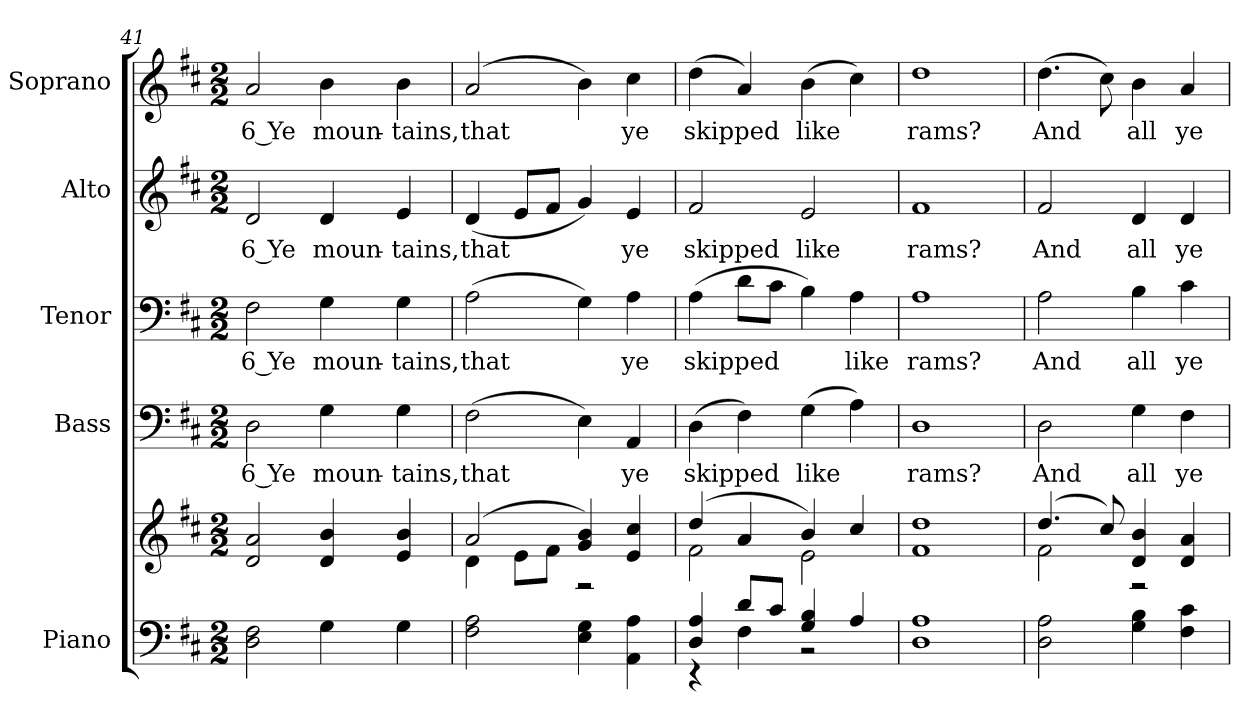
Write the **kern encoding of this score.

**kern	**kern	**kern	**text	**kern	**text	**kern	**text	**kern	**text
*part5	*part5	*part4	*part4	*part3	*part3	*part2	*part2	*part1	*part1
*staff6	*staff5	*staff4	*staff4	*staff3	*staff3	*staff2	*staff2	*staff1	*staff1
*I"Piano	*	*I"Bass	*	*I"Tenor	*	*I"Alto	*	*I"Soprano	*
*I'Pno.	*	*I'B.	*	*I'T.	*	*I'A.	*	*I'S.	*
!!LO:PB:g=z
*clefF4	*clefG2	*clefF4	*	*clefF4	*	*clefG2	*	*clefG2	*
*k[f#c#]	*k[f#c#]	*k[f#c#]	*	*k[f#c#]	*	*k[f#c#]	*	*k[f#c#]	*
*D:	*D:	*D:	*	*D:	*	*D:	*	*D:	*
*M2/2	*M2/2	*M2/2	*	*M2/2	*	*M2/2	*	*M2/2	*
=41	=41	=41	=41	=41	=41	=41	=41	=41	=41
!	!	!	!LO:LY:b:color=#000000	!	!	!	!	!	!
!	!	!	!	!	!LO:LY:b:color=#000000	!	!	!	!
!	!	!	!	!	!	!	!LO:LY:b:color=#000000	!	!
!	!	!	!	!	!	!	!	!	!LO:LY:b:color=#000000
2Di\ 2F#i	2di/ 2ai	2Di\	6 Ye	2F#i\	6 Ye	2di/	6 Ye	2ai/	6 Ye
!	!	!	!LO:LY:b:color=#000000	!	!	!	!	!	!
!	!	!	!	!	!LO:LY:b:color=#000000	!	!	!	!
!	!	!	!	!	!	!	!LO:LY:b:color=#000000	!	!
!	!	!	!	!	!	!	!	!	!LO:LY:b:color=#000000
4Gi\	4di/ 4bi	4Gi\	moun-	4Gi\	moun-	4di/	moun-	4bi\	moun-
!	!	!	!LO:LY:b:color=#000000	!	!	!	!	!	!
!	!	!	!	!	!LO:LY:b:color=#000000	!	!	!	!
!	!	!	!	!	!	!	!LO:LY:b:color=#000000	!	!
!	!	!	!	!	!	!	!	!	!LO:LY:b:color=#000000
4Gi\	4ei/ 4bi	4Gi\	-tains,	4Gi\	-tains,	4ei/	-tains,	4bi\	-tains,
=42	=42	=42	=42	=42	=42	=42	=42	=42	=42
*	*^	*	*	*	*	*	*	*	*
!	!	!	!	!LO:LY:b:color=#000000	!	!	!	!	!	!
!	!	!	!	!	!	!LO:LY:b:color=#000000	!	!	!	!
!	!	!	!	!	!	!	!	!LO:LY:b:color=#000000	!	!
!	!	!	!	!	!	!	!	!	!	!LO:LY:b:color=#000000
2F#i\ 2Ai	(2ai/	4di\	(2F#i\	that	(2Ai\	that	(4di/	that	(2ai/	that
.	.	8ei\L	.	.	.	.	8ei/L	.	.	.
.	.	8f#i\J	.	.	.	.	8f#i/J	.	.	.
4Ei\ 4Gi	4gi/ 4bi)	2r	4Ei\)	.	4Gi\)	.	4gi/)	.	4bi\)	.
!	!	!	!	!LO:LY:b:color=#000000	!	!	!	!	!	!
!	!	!	!	!	!	!LO:LY:b:color=#000000	!	!	!	!
!	!	!	!	!	!	!	!	!LO:LY:b:color=#000000	!	!
!	!	!	!	!	!	!	!	!	!	!LO:LY:b:color=#000000
4AAi\ 4Ai	4ei/ 4cc#i	.	4AAi/	ye	4Ai\	ye	4ei/	ye	4cc#i\	ye
=43	=43	=43	=43	=43	=43	=43	=43	=43	=43	=43
*^	*	*	*	*	*	*	*	*	*	*
!	!	!	!	!	!LO:LY:b:color=#000000	!	!	!	!	!	!
!	!	!	!	!	!	!	!LO:LY:b:color=#000000	!	!	!	!
!	!	!	!	!	!	!	!	!	!LO:LY:b:color=#000000	!	!
!	!	!	!	!	!	!	!	!	!	!	!LO:LY:b:color=#000000
4Di/ 4Ai	4r	(4ddi/	2f#i\	(4Di\	skipped	(4Ai\	skipped	2f#i/	skipped	(4ddi\	skipped
8di/L	4F#i\	4ai/	.	4F#i\)	.	8di\L	.	.	.	4ai/)	.
8c#i/J	.	.	.	.	.	8c#i\J	.	.	.	.	.
!	!	!	!	!	!LO:LY:b:color=#000000	!	!	!	!	!	!
!	!	!	!	!	!	!	!	!	!LO:LY:b:color=#000000	!	!
!	!	!	!	!	!	!	!	!	!	!	!LO:LY:b:color=#000000
4Gi/ 4Bi	2r	4bi/)	2ei\	(4Gi\	like	4Bi\)	.	2ei/	like	(4bi\	like
!	!	!	!	!	!	!	!LO:LY:b:color=#000000	!	!	!	!
4Ai/	.	4cc#i/	.	4Ai\)	.	4Ai\	like	.	.	4cc#i\)	.
*v	*v	*	*	*	*	*	*	*	*	*	*
*	*v	*v	*	*	*	*	*	*	*	*
=44	=44	=44	=44	=44	=44	=44	=44	=44	=44
!	!	!	!LO:LY:b:color=#000000	!	!	!	!	!	!
!	!	!	!	!	!LO:LY:b:color=#000000	!	!	!	!
!	!	!	!	!	!	!	!LO:LY:b:color=#000000	!	!
!	!	!	!	!	!	!	!	!	!LO:LY:b:color=#000000
1Di 1Ai	1f#i 1ddi	1Di	rams?	1Ai	rams?	1f#i	rams?	1ddi	rams?
!!LO:LB:g=z
=45	=45	=45	=45	=45	=45	=45	=45	=45	=45
*	*^	*	*	*	*	*	*	*	*
!	!	!	!	!LO:LY:b:color=#000000	!	!	!	!	!	!
!	!	!	!	!	!	!LO:LY:b:color=#000000	!	!	!	!
!	!	!	!	!	!	!	!	!LO:LY:b:color=#000000	!	!
!	!	!	!	!	!	!	!	!	!	!LO:LY:b:color=#000000
2Di\ 2Ai	(4.ddi/	2f#i\	2Di\	And	2Ai\	And	2f#i/	And	(4.ddi\	And
.	8cc#i/)	.	.	.	.	.	.	.	8cc#i\)	.
!	!	!	!	!LO:LY:b:color=#000000	!	!	!	!	!	!
!	!	!	!	!	!	!LO:LY:b:color=#000000	!	!	!	!
!	!	!	!	!	!	!	!	!LO:LY:b:color=#000000	!	!
!	!	!	!	!	!	!	!	!	!	!LO:LY:b:color=#000000
4Gi\ 4Bi	4di/ 4bi	2r	4Gi\	all	4Bi\	all	4di/	all	4bi\	all
!	!	!	!	!LO:LY:b:color=#000000	!	!	!	!	!	!
!	!	!	!	!	!	!LO:LY:b:color=#000000	!	!	!	!
!	!	!	!	!	!	!	!	!LO:LY:b:color=#000000	!	!
!	!	!	!	!	!	!	!	!	!	!LO:LY:b:color=#000000
4F#i\ 4c#i	4di/ 4ai	.	4F#i\	ye	4c#i\	ye	4di/	ye	4ai/	ye
*	*v	*v	*	*	*	*	*	*	*	*
=	=	=	=	=	=	=	=	=	=
*-	*-	*-	*-	*-	*-	*-	*-	*-	*-
